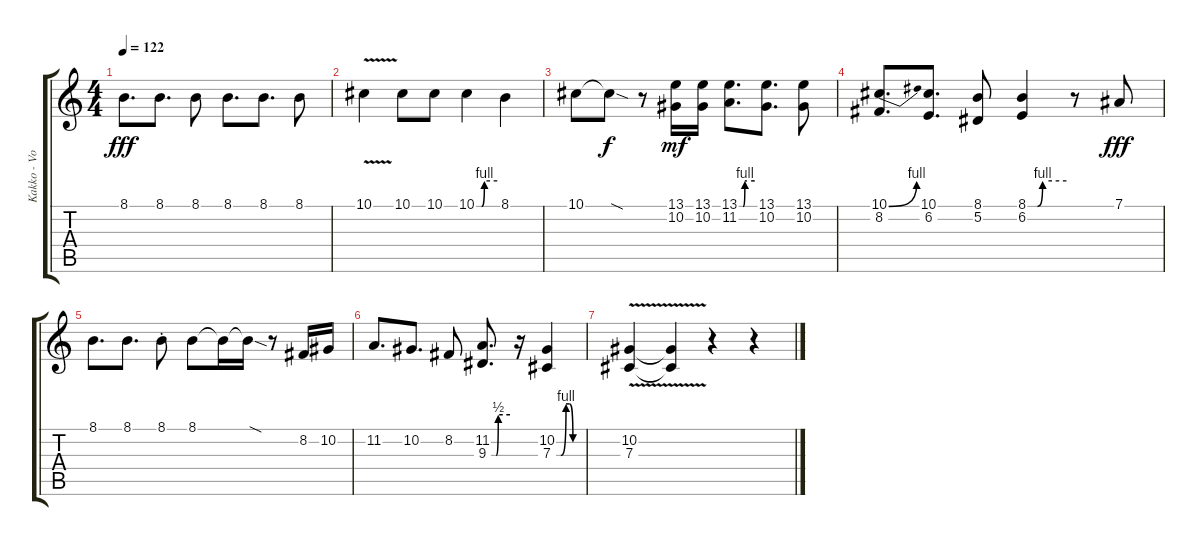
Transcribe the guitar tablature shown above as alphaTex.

\track ("Kakko - Vocals" "Kakko - Vo") {instrument lead3calliope}
\staff {score tabs}
\tuning (Eb4 Bb3 Gb3 Db3 Ab2 Eb2) {hide}
\ts (4 4)
\tempo 122
\clef g2
\ks c
8.1.8{d dy fff} 8.1.8{d} 8.1.8 8.1.8{d} 8.1.8{d} 8.1.8 |
10.1{v}.4 10.1.8 10.1.8 10.1{be (custom 0 0 15 0 23 4 60 4)}.4 8.1.4 |
10.1.8 10.1{sod t}.8{dy f} r.8 (13.1 10.2).16{dy mf} (13.1 10.2).16 (13.1{be (custom 0 0 15 0 22 4 30 4 60 4)} 11.2).8{d} (13.1 10.2).8{d} (13.1 10.2).8 |
(10.1{be (bend 0 0 60 4)} 8.2).8{d} (10.1 6.2).8{d} (8.1 5.2).8 (8.1{be (custom 0 0 15 0 23 4 60 4)} 6.2).4 r.8 7.1.8{dy fff} |
8.1.8{d} 8.1.8{d} 8.1{st}.8 8.1.8 8.1{t}.16 8.1{sod t}.16 r.8 8.2.16 10.2.16 |
11.2.8{d} 10.2.8{d} 8.2.8 (11.2 9.3{be (custom 0 0 15 0 22 2 60 2)}).8{d} r.16 (10.2 7.3{be (custom 0 0 10 0 22 4 30 4 38 0 45 0 60 0)}).4 |
(10.2 7.3{v}).4 (10.2{t} 7.3{t}).4 r.4 r.4
